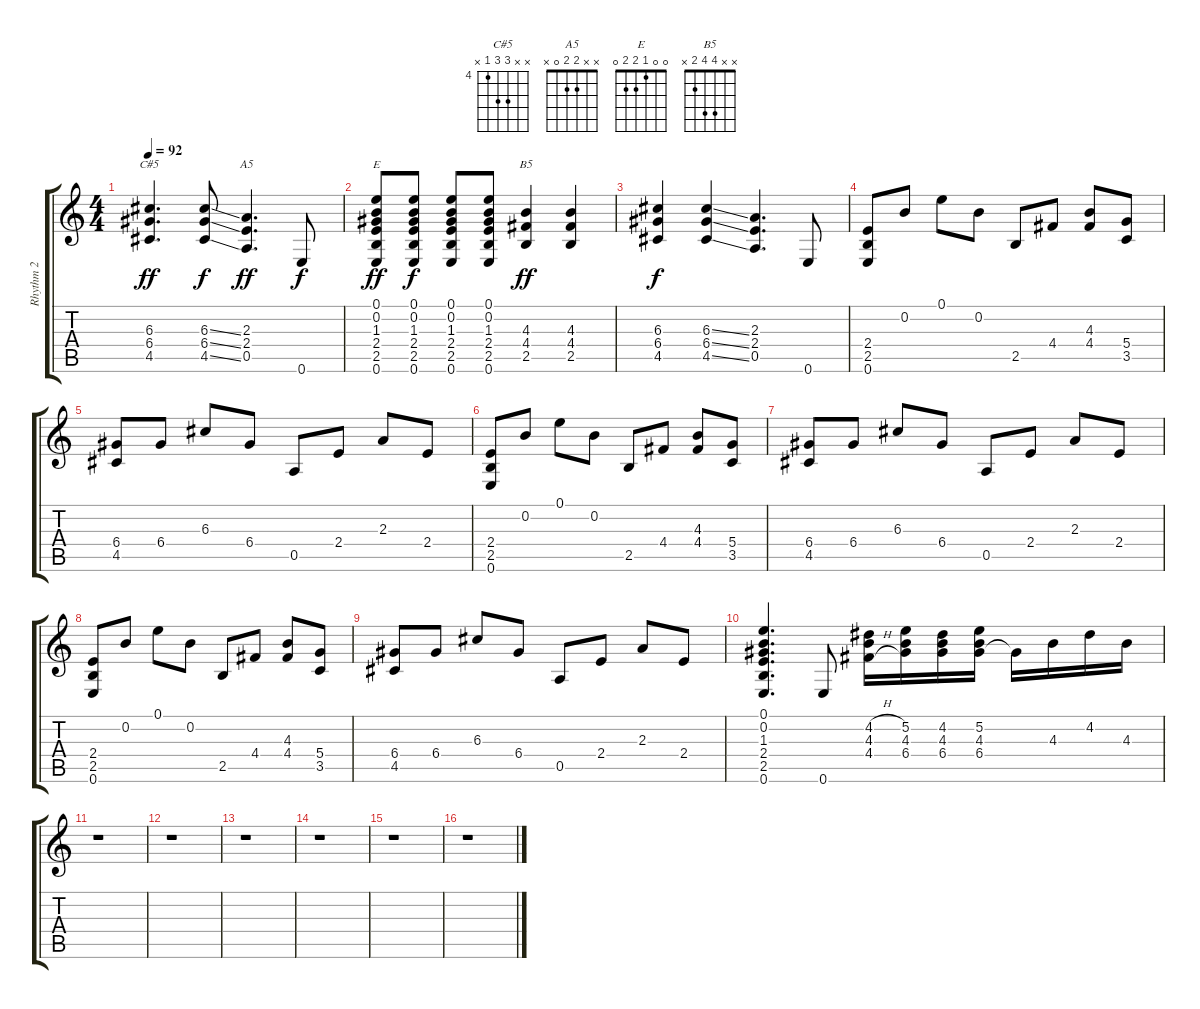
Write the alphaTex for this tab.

\track ("Rhythm 2" "Rhythm 2") {instrument distortionguitar}
\staff {score tabs}
\tuning (E4 B3 G3 D3 A2 E2) {hide}
\chord ("C#5" x x 6 6 4 x) {firstfret 4}
\chord ("A5" x x 2 2 0 x)
\chord ("E" 0 0 1 2 2 0)
\chord ("B5" x x 4 4 2 x)
\ts (4 4)
\tempo 92
\clef g2
\ks c
(6.3 6.4 4.5).4{d ch "C#5" dy ff} (6.3{ss} 6.4{ss} 4.5{ss}).8{dy f} (2.3 2.4 0.5).4{d ch "A5" dy ff} 0.6.8{dy f} |
(0.1 0.2 1.3 2.4 2.5 0.6).8{ch "E" dy ff} (0.1 0.2 1.3 2.4 2.5 0.6).8{dy f} (0.1 0.2 1.3 2.4 2.5 0.6).8 (0.1 0.2 1.3 2.4 2.5 0.6).8 (4.3 4.4 2.5).4{ch "B5" dy ff} (4.3 4.4 2.5).4 |
(6.3 6.4 4.5).4{dy f} (6.3{ss} 6.4{ss} 4.5{ss}).4 (2.3 2.4 0.5).4{d} 0.6.8 |
(2.4 2.5 0.6).8 0.2.8 0.1.8 0.2.8 2.5.8 4.4.8 (4.3 4.4).8 (5.4 3.5).8 |
(6.4 4.5).8 6.4.8 6.3.8 6.4.8 0.5.8 2.4.8 2.3.8 2.4.8 |
(2.4 2.5 0.6).8 0.2.8 0.1.8 0.2.8 2.5.8 4.4.8 (4.3 4.4).8 (5.4 3.5).8 |
(6.4 4.5).8 6.4.8 6.3.8 6.4.8 0.5.8 2.4.8 2.3.8 2.4.8 |
(2.4 2.5 0.6).8 0.2.8 0.1.8 0.2.8 2.5.8 4.4.8 (4.3 4.4).8 (5.4 3.5).8 |
(6.4 4.5).8 6.4.8 6.3.8 6.4.8 0.5.8 2.4.8 2.3.8 2.4.8 |
(0.1 0.2 1.3 2.4 2.5 0.6).4{d} 0.6.8 (4.2{h} 4.3 4.4{h}).16 (5.2 4.3 6.4).16 (4.2 4.3 6.4).16 (5.2 4.3 6.4).16 6.4{t}.16 4.3.16 4.2.16 4.3.16 |
r.1 |
r.1 |
r.1 |
r.1 |
r.1 |
r.1
